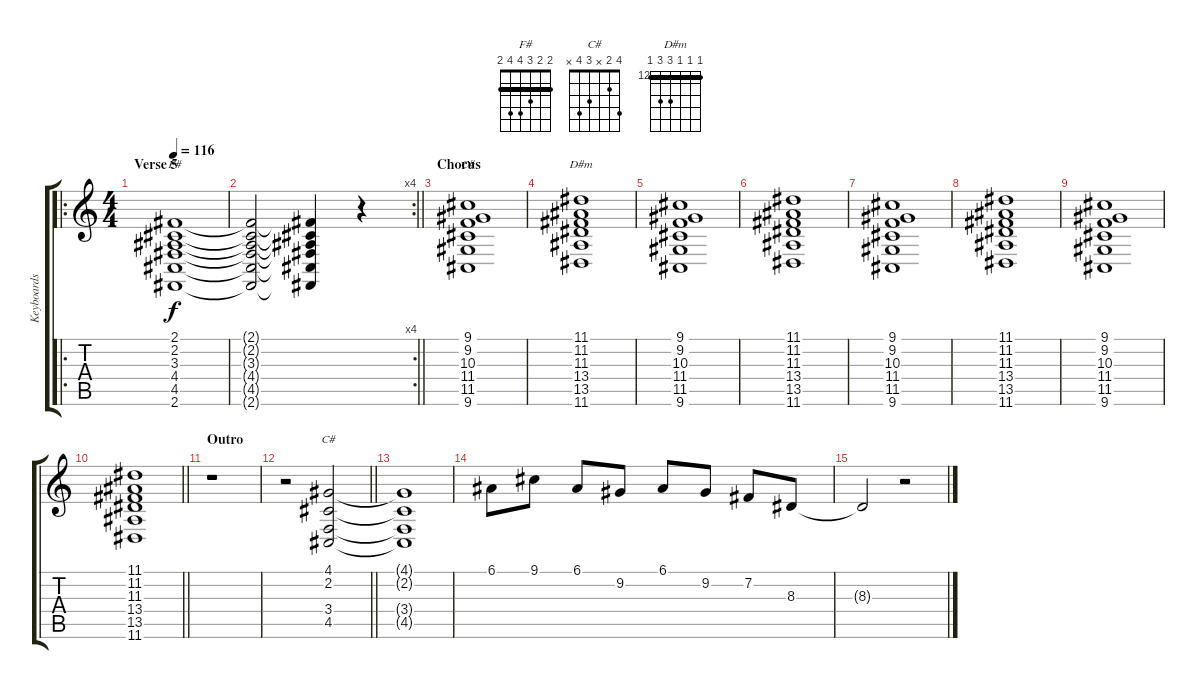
\track ("Keyboards" "Keyboards") {instrument stringensemble2}
\staff {score tabs}
\tuning (E4 B3 G3 D3 A2 E2) {hide}
\chord ("F#" 2 2 3 4 4 2) {barre 2}
\chord ("C#" 10 10 11 12 12 10) {firstfret 10 barre 10}
\chord ("D#m" 12 12 12 14 14 12) {firstfret 12 barre 12}
\chord ("C#" 4 2 x 3 4 x)
\ro
\ts (4 4)
\section ("" "Verse 5")
\tempo 116
\clef g2
\ks c
(2.1 2.2 3.3 4.4 4.5 2.6).1{ch "F#" dy f instrument stringensemble2} |
\rc 4
\barLineRight lightlight
(2.1{t} 2.2{t} 3.3{t} 4.4{t} 4.5{t} 2.6{t}).2 (2.1{t} 2.2{t} 3.3{t} 4.4{t} 4.5{t} 2.6{t}).4 r.4 |
\section ("" "Chorus")
(9.1 9.2 10.3 11.4 11.5 9.6).1{ch "C#" instrument synthvoice} |
(11.1 11.2 11.3 13.4 13.5 11.6).1{ch "D#m"} |
(9.1 9.2 10.3 11.4 11.5 9.6).1 |
(11.1 11.2 11.3 13.4 13.5 11.6).1 |
(9.1 9.2 10.3 11.4 11.5 9.6).1 |
(11.1 11.2 11.3 13.4 13.5 11.6).1 |
(9.1 9.2 10.3 11.4 11.5 9.6).1 |
\barLineRight lightlight
(11.1 11.2 11.3 13.4 13.5 11.6).1 |
\section ("" "Outro")
r.1 |
\barLineRight lightlight
r.2 (4.1 2.2 3.4 4.5).2{ch "C#" volume 9 instrument choiraahs} |
(4.1{t} 2.2{t} 3.4{t} 4.5{t}).1 |
6.1.8 9.1.8 6.1.8 9.2.8 6.1.8 9.2.8 7.2.8 8.3.8 |
8.3{t}.2 r.2
